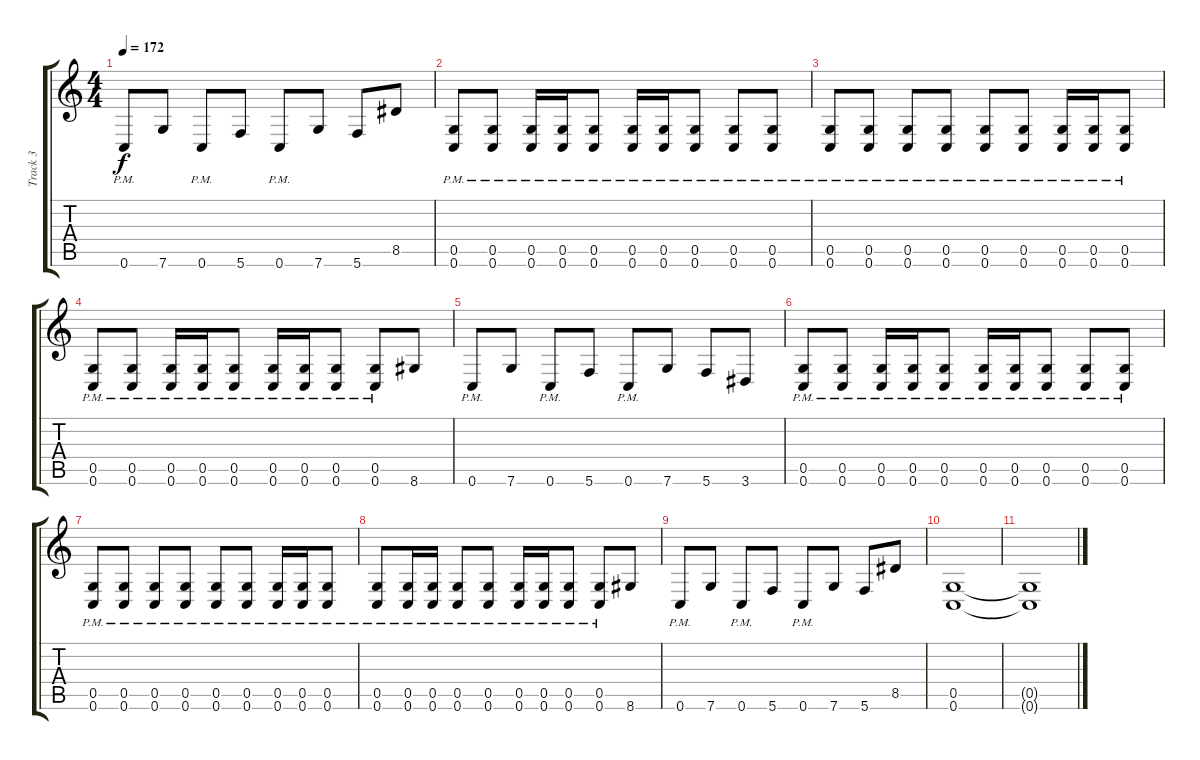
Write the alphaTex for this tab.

\track ("Track 3" "Track 3") {instrument distortionguitar}
\staff {score tabs}
\tuning (D4 A3 F3 C3 G2 C2) {hide}
\ts (4 4)
\tempo 172
\clef g2
\ks c
0.6{pm}.8{dy f} 7.6.8 0.6{pm}.8 5.6.8 0.6{pm}.8 7.6.8 5.6.8 8.5.8 |
(0.5{pm} 0.6{pm}).8 (0.5{pm} 0.6{pm}).8 (0.5{pm} 0.6{pm}).16 (0.5{pm} 0.6{pm}).16 (0.5{pm} 0.6{pm}).8 (0.5{pm} 0.6{pm}).16 (0.5{pm} 0.6{pm}).16 (0.5{pm} 0.6{pm}).8 (0.5{pm} 0.6{pm}).8 (0.5{pm} 0.6{pm}).8 |
(0.5{pm} 0.6{pm}).8 (0.5{pm} 0.6{pm}).8 (0.5{pm} 0.6{pm}).8 (0.5{pm} 0.6{pm}).8 (0.5{pm} 0.6{pm}).8 (0.5{pm} 0.6{pm}).8 (0.5 0.6{pm}).16 (0.5{pm} 0.6{pm}).16 (0.5{pm} 0.6{pm}).8 |
(0.5{pm} 0.6{pm}).8 (0.5{pm} 0.6{pm}).8 (0.5{pm} 0.6{pm}).16 (0.5{pm} 0.6{pm}).16 (0.5{pm} 0.6{pm}).8 (0.5{pm} 0.6{pm}).16 (0.5{pm} 0.6{pm}).16 (0.5{pm} 0.6{pm}).8 (0.5{pm} 0.6{pm}).8 8.6.8 |
0.6{pm}.8 7.6.8 0.6{pm}.8 5.6.8 0.6{pm}.8 7.6.8 5.6.8 3.6.8 |
(0.5{pm} 0.6{pm}).8 (0.5{pm} 0.6{pm}).8 (0.5{pm} 0.6{pm}).16 (0.5{pm} 0.6{pm}).16 (0.5{pm} 0.6{pm}).8 (0.5{pm} 0.6{pm}).16 (0.5{pm} 0.6{pm}).16 (0.5{pm} 0.6{pm}).8 (0.5{pm} 0.6{pm}).8 (0.5{pm} 0.6{pm}).8 |
(0.5{pm} 0.6{pm}).8 (0.5{pm} 0.6{pm}).8 (0.5{pm} 0.6{pm}).8 (0.5{pm} 0.6{pm}).8 (0.5{pm} 0.6{pm}).8 (0.5{pm} 0.6{pm}).8 (0.5 0.6{pm}).16 (0.5{pm} 0.6{pm}).16 (0.5{pm} 0.6{pm}).8 |
(0.5{pm} 0.6{pm}).8 (0.5{pm} 0.6{pm}).16 (0.5{pm} 0.6{pm}).16 (0.5{pm} 0.6{pm}).8 (0.5{pm} 0.6{pm}).8 (0.5{pm} 0.6{pm}).16 (0.5{pm} 0.6{pm}).16 (0.5{pm} 0.6{pm}).8 (0.5{pm} 0.6{pm}).8 8.6.8 |
0.6{pm}.8 7.6.8 0.6{pm}.8 5.6.8 0.6{pm}.8 7.6.8 5.6.8 8.5.8 |
(0.5 0.6).1 |
(0.5{t} 0.6{t}).1
